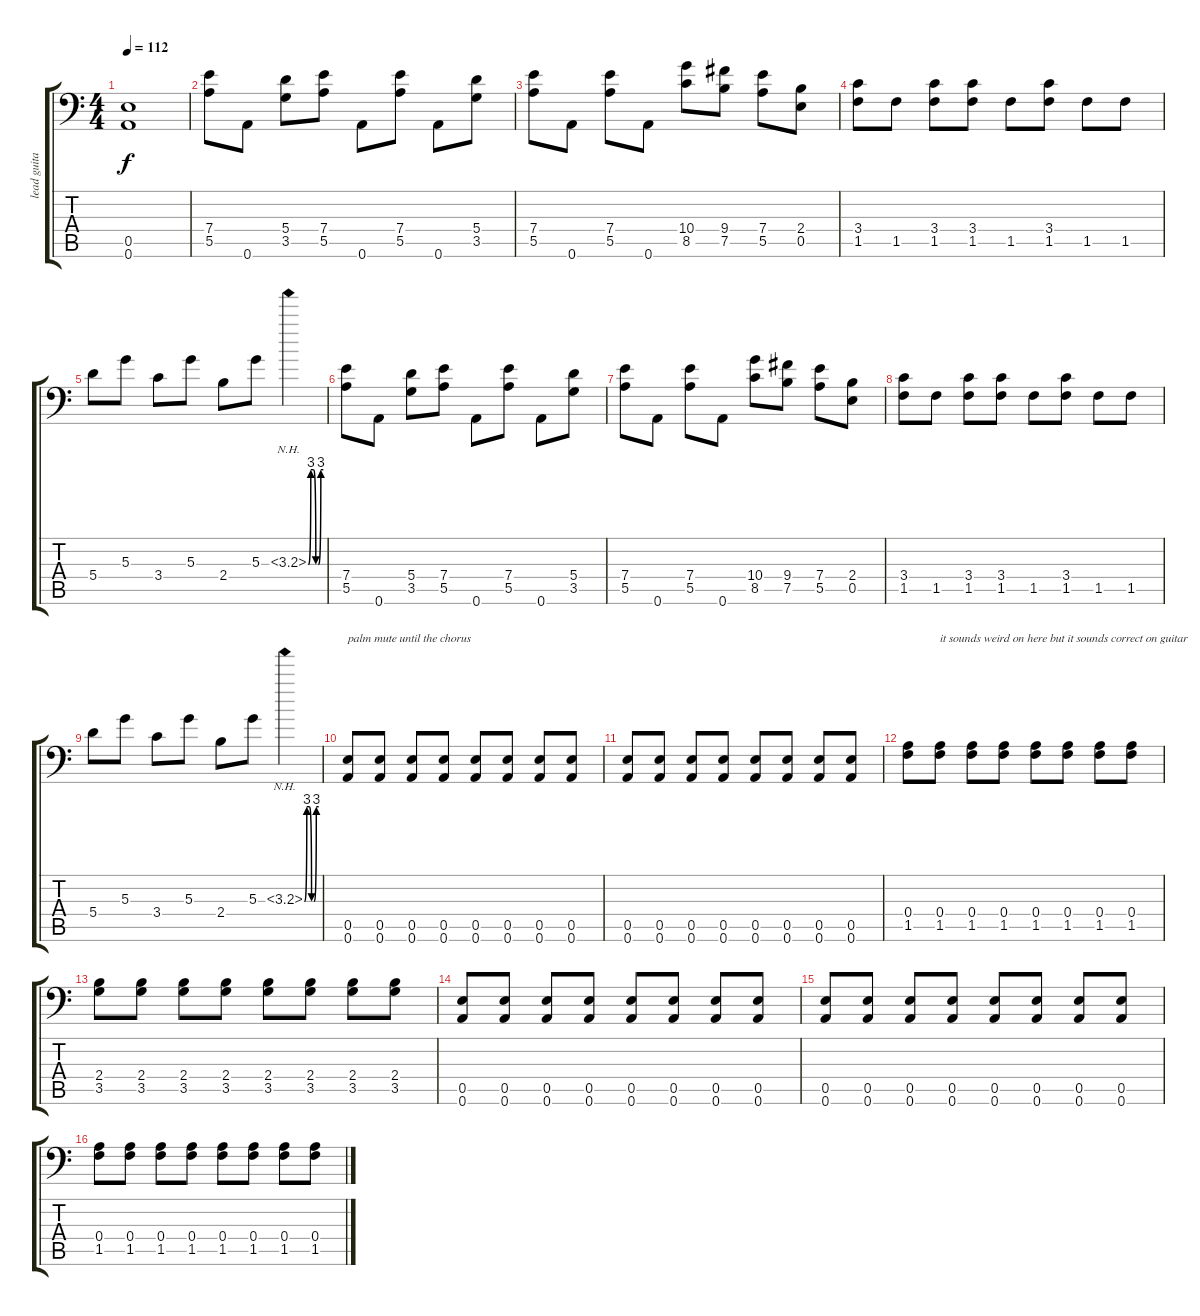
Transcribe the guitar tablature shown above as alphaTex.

\track ("lead guitar" "lead guita") {instrument distortionguitar}
\staff {score tabs}
\tuning (B3 Gb3 D3 A2 E2 A1) {hide}
\ts (4 4)
\tempo 112
\clef f4
\ks c
(0.5{t} 0.6{t}).1{dy f} |
(7.4 5.5).8 0.6.8 (5.4 3.5).8 (7.4 5.5).8 0.6.8 (7.4 5.5).8 0.6.8 (5.4 3.5).8 |
(7.4 5.5).8 0.6.8 (7.4 5.5).8 0.6.8 (10.4 8.5).8 (9.4 7.5).8 (7.4 5.5).8 (2.4 0.5).8 |
(3.4 1.5).8 1.5.8 (3.4 1.5).8 (3.4 1.5).8 1.5.8 (3.4 1.5).8 1.5.8 1.5.8 |
5.4.8 5.3.8 3.4.8 5.3.8 2.4.8 5.3.8 3.3{be (custom 0 0 10 12 20 12 30 0 40 0 50 12 60 12) nh}.4 |
(7.4 5.5).8 0.6.8 (5.4 3.5).8 (7.4 5.5).8 0.6.8 (7.4 5.5).8 0.6.8 (5.4 3.5).8 |
(7.4 5.5).8 0.6.8 (7.4 5.5).8 0.6.8 (10.4 8.5).8 (9.4 7.5).8 (7.4 5.5).8 (2.4 0.5).8 |
(3.4 1.5).8 1.5.8 (3.4 1.5).8 (3.4 1.5).8 1.5.8 (3.4 1.5).8 1.5.8 1.5.8 |
5.4.8 5.3.8 3.4.8 5.3.8 2.4.8 5.3.8 3.3{be (custom 0 0 10 12 20 12 30 0 40 0 50 12 60 12) nh}.4 |
(0.5 0.6).8{txt "palm mute until the chorus"} (0.5 0.6).8 (0.5 0.6).8 (0.5 0.6).8 (0.5 0.6).8 (0.5 0.6).8 (0.5 0.6).8 (0.5 0.6).8 |
(0.5 0.6).8 (0.5 0.6).8 (0.5 0.6).8 (0.5 0.6).8 (0.5 0.6).8 (0.5 0.6).8 (0.5 0.6).8 (0.5 0.6).8 |
(0.4 1.5).8 (0.4 1.5).8{txt "it sounds weird on here but it sounds correct on guitar"} (0.4 1.5).8 (0.4 1.5).8 (0.4 1.5).8 (0.4 1.5).8 (0.4 1.5).8 (0.4 1.5).8 |
(2.4 3.5).8 (2.4 3.5).8 (2.4 3.5).8 (2.4 3.5).8 (2.4 3.5).8 (2.4 3.5).8 (2.4 3.5).8 (2.4 3.5).8 |
(0.5 0.6).8 (0.5 0.6).8 (0.5 0.6).8 (0.5 0.6).8 (0.5 0.6).8 (0.5 0.6).8 (0.5 0.6).8 (0.5 0.6).8 |
(0.5 0.6).8 (0.5 0.6).8 (0.5 0.6).8 (0.5 0.6).8 (0.5 0.6).8 (0.5 0.6).8 (0.5 0.6).8 (0.5 0.6).8 |
(0.4 1.5).8 (0.4 1.5).8 (0.4 1.5).8 (0.4 1.5).8 (0.4 1.5).8 (0.4 1.5).8 (0.4 1.5).8 (0.4 1.5).8
